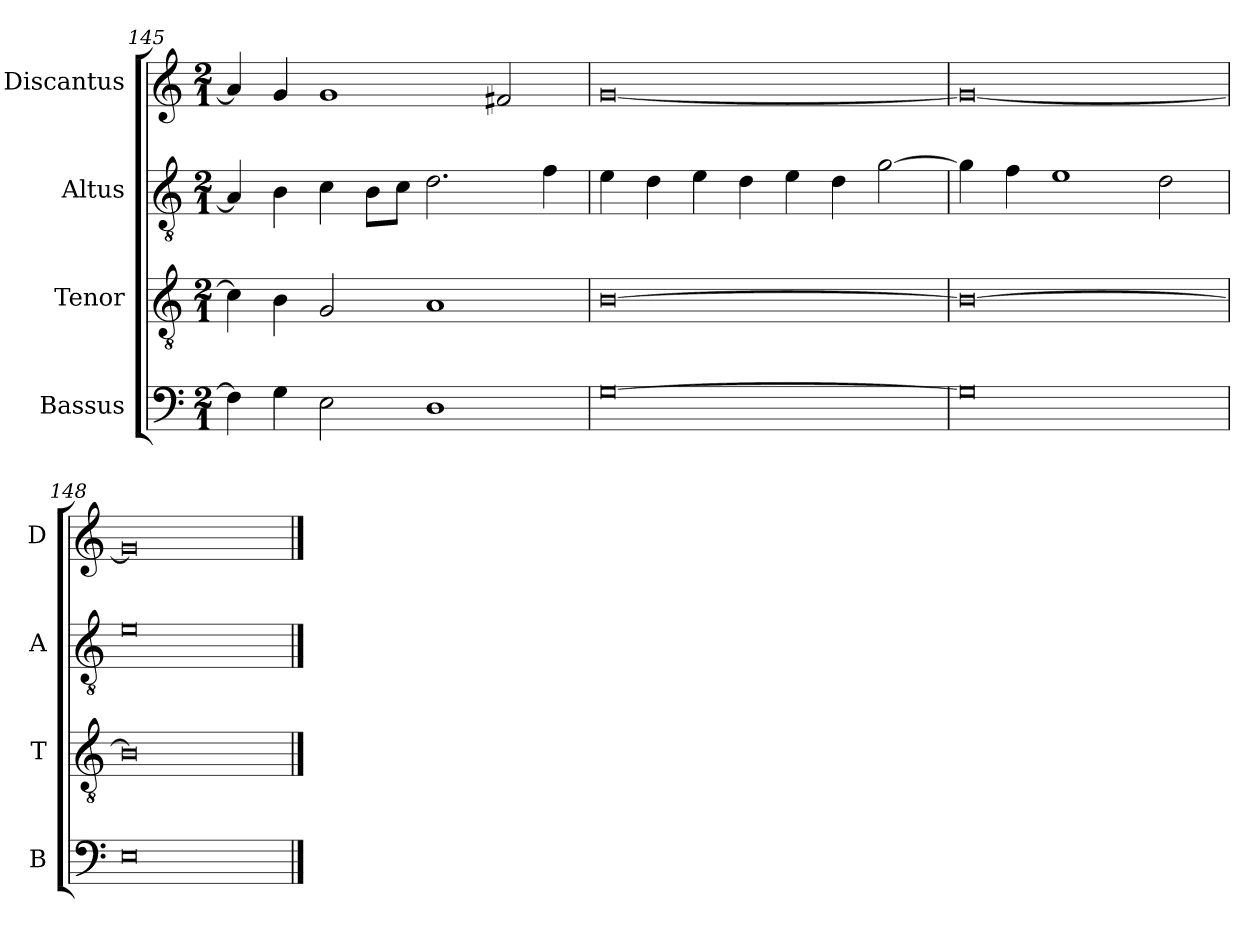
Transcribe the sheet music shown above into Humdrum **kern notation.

**kern	**kern	**kern	**kern
*part4	*part3	*part2	*part1
*staff4	*staff3	*staff2	*staff1
*I"Bassus	*I"Tenor	*I"Altus	*I"Discantus
*I'B	*I'T	*I'A	*I'D
*clefF4	*clefGv2	*clefGv2	*clefG2
*k[]	*k[]	*k[]	*k[]
*M2/1	*M2/1	*M2/1	*M2/1
=145	=145	=145	=145
4F\]	4c\]	4A/]	4a/]
4G\	4B\	4B\	4g/
2E\	2G/	4c\	1g
.	.	8B\L	.
.	.	8c\J	.
1D	1A	2.d\	.
.	.	.	2f#X/
.	.	4f\	.
=146	=146	=146	=146
[0G	[0B	4e\	[0g
.	.	4d\	.
.	.	4e\	.
.	.	4d\	.
.	.	4e\	.
.	.	4d\	.
.	.	[2g\	.
=147	=147	=147	=147
0G]	0B_	4g\]	0g_
.	.	4f\	.
.	.	1e	.
.	.	2d\	.
=148	=148	=148	=148
0E	0B]	0e	0g]
==	==	==	==
*-	*-	*-	*-
